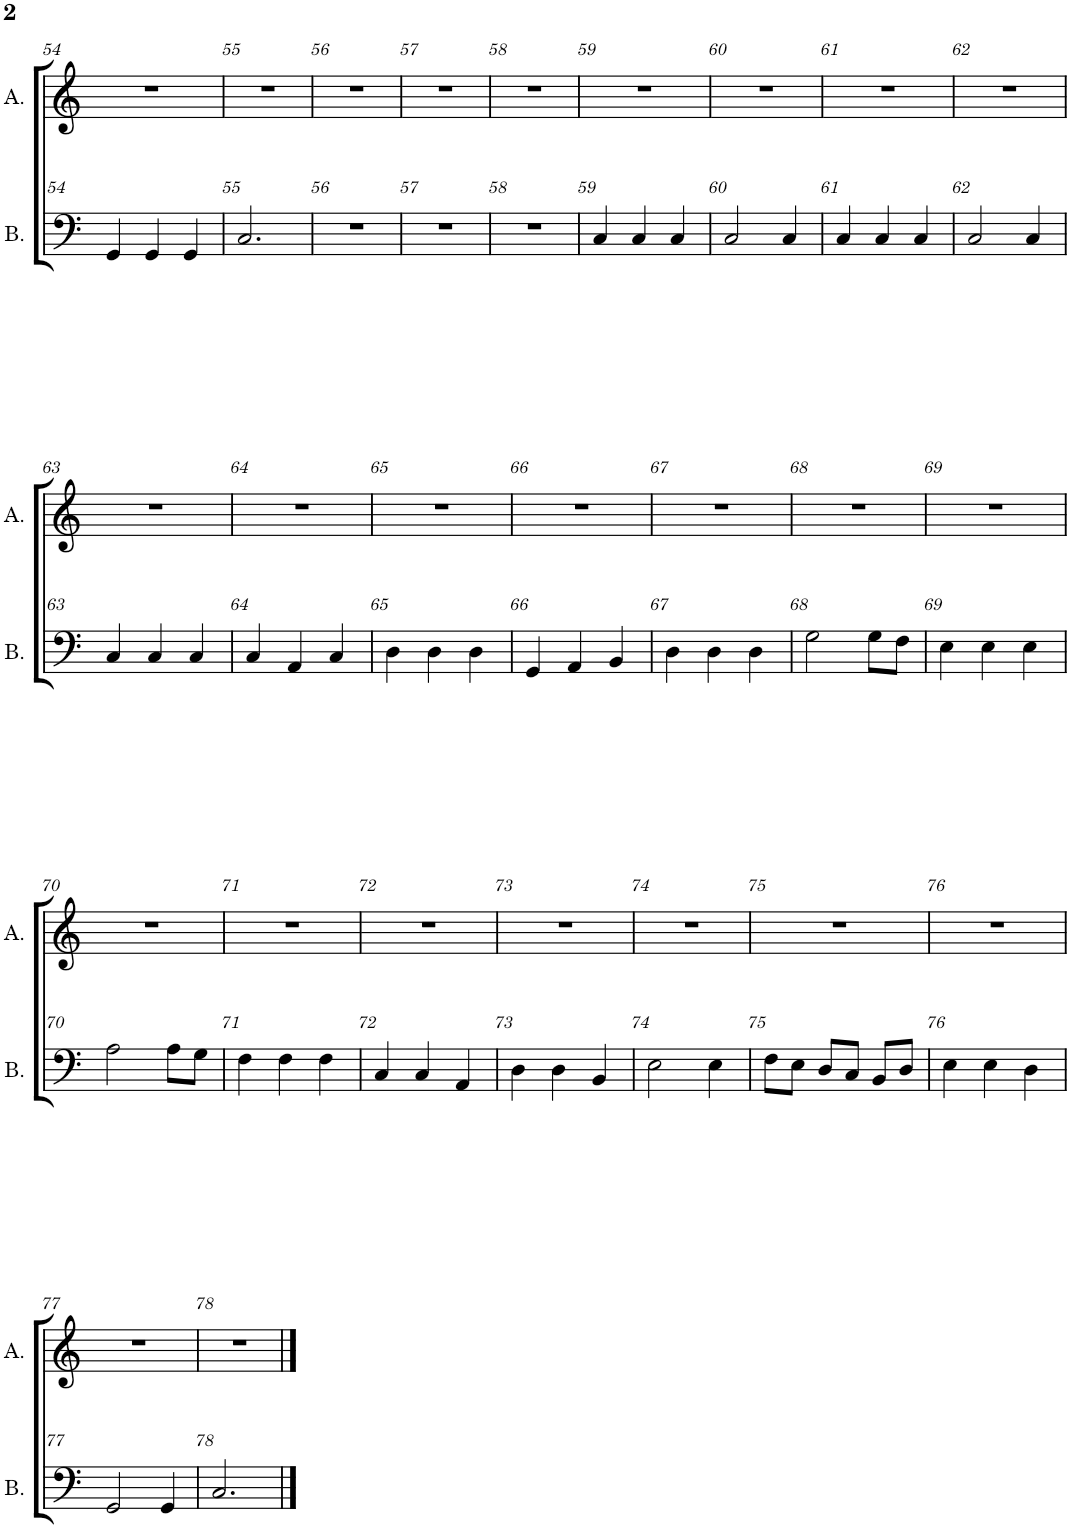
**kern	**kern
*part2	*part1
*staff2	*staff1
*I"Bass	*I"Alto
*I'B.	*I'A.
!!LO:PB:g=z
*clefF4	*clefG2
*k[]	*k[]
*M3/4	*M3/4
=54	=54
4GG/	2.r
4GG/	.
4GG/	.
=55	=55
2.C/	2.r
=56	=56
2.r	2.r
=57	=57
2.r	2.r
=58	=58
2.r	2.r
=59	=59
4C/	2.r
4C/	.
4C/	.
=60	=60
2C/	2.r
4C/	.
=61	=61
4C/	2.r
4C/	.
4C/	.
=62	=62
2C/	2.r
4C/	.
!!LO:LB:g=z
=63	=63
4C/	2.r
4C/	.
4C/	.
=64	=64
4C/	2.r
4AA/	.
4C/	.
=65	=65
4D\	2.r
4D\	.
4D\	.
=66	=66
4GG/	2.r
4AA/	.
4BB/	.
=67	=67
4D\	2.r
4D\	.
4D\	.
=68	=68
2G\	2.r
8G\L	.
8F\J	.
=69	=69
4E\	2.r
4E\	.
4E\	.
!!LO:LB:g=z
=70	=70
2A\	2.r
8A\L	.
8G\J	.
=71	=71
4F\	2.r
4F\	.
4F\	.
=72	=72
4C/	2.r
4C/	.
4AA/	.
=73	=73
4D\	2.r
4D\	.
4BB/	.
=74	=74
2E\	2.r
4E\	.
=75	=75
8F\L	2.r
8E\J	.
8D/L	.
8C/J	.
8BB/L	.
8D/J	.
=76	=76
4E\	2.r
4E\	.
4D\	.
!!LO:LB:g=z
=77	=77
2GG/	2.r
4GG/	.
=78	=78
2.C/	2.r
==	==
*-	*-
